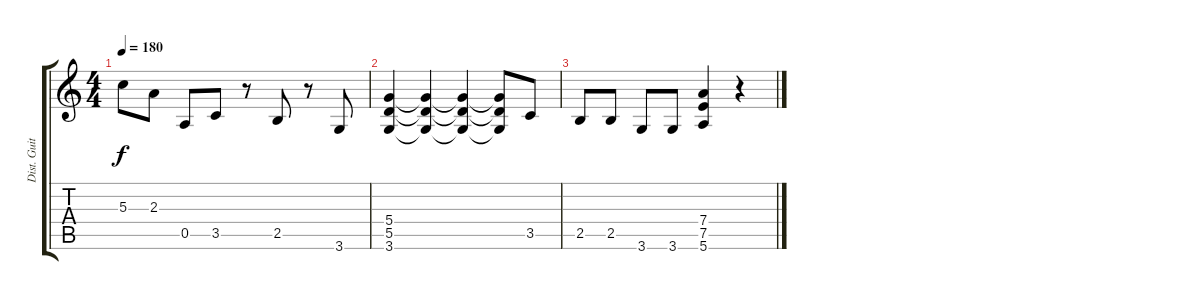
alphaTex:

\track ("Dist. Guitar 2" "Dist. Guit") {instrument overdrivenguitar}
\staff {score tabs}
\tuning (E4 B3 G3 D3 A2 E2) {hide}
\ts (4 4)
\tempo 180
\clef g2
\ks c
5.3.8{dy f} 2.3.8 0.5.8 3.5.8 r.8 2.5.8 r.8 3.6.8 |
(5.4 5.5 3.6).4 (5.4{t} 5.5{t} 3.6{t}).4 (5.4{t} 5.5{t} 3.6{t}).4 (5.4{t} 5.5{t} 3.6{t}).8 3.5.8 |
2.5.8 2.5.8 3.6.8 3.6.8 (7.4 7.5 5.6).4 r.4
